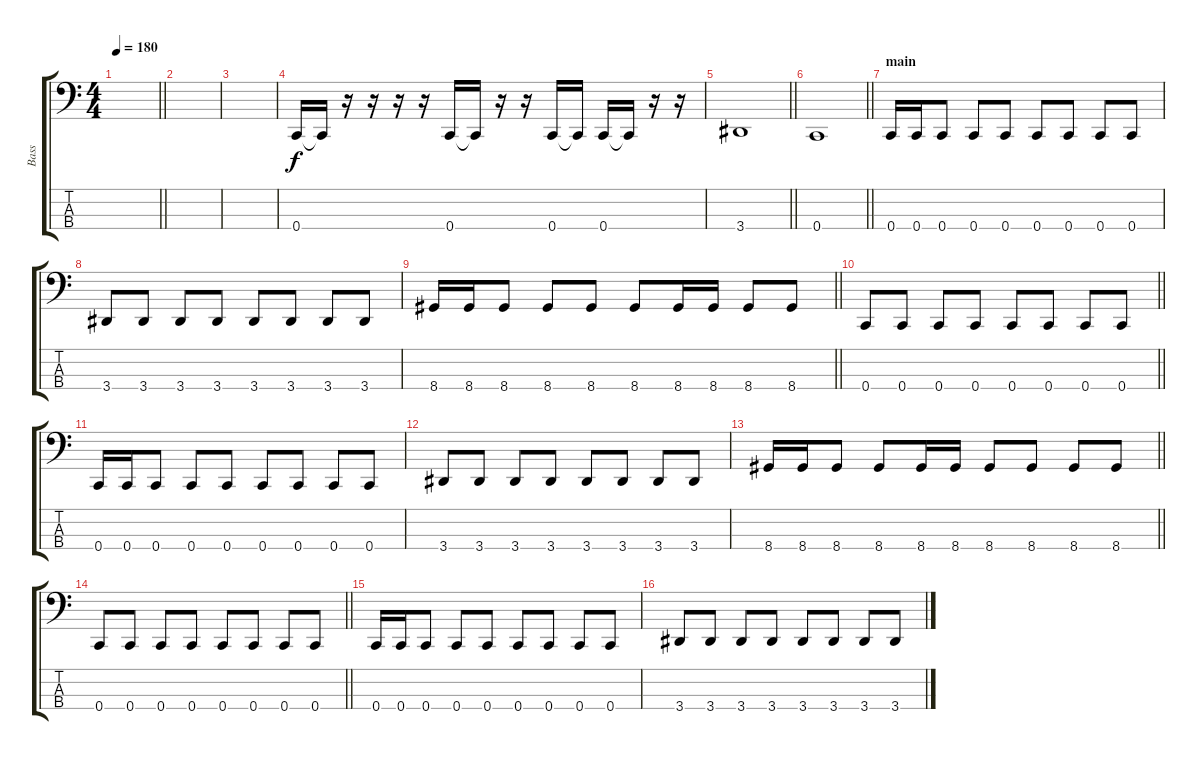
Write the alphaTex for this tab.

\track ("Bass" "Bass") {instrument electricbassfinger}
\staff {score tabs}
\tuning (F2 C2 G1 C1) {hide}
\ts (4 4)
\tempo 180
\clef f4
\barLineRight lightlight
\ks c
|
|
|
0.4.16 0.4{t}.16 r.16 r.16 r.16 r.16 0.4.16 0.4{t}.16 r.16 r.16 0.4.16 0.4{t}.16 0.4.16 0.4{t}.16 r.16 r.16 |
\barLineRight lightlight
3.4.1 |
\barLineRight lightlight
0.4.1 |
\section ("" "main")
0.4.16 0.4.16 0.4.8 0.4.8 0.4.8 0.4.8 0.4.8 0.4.8 0.4.8 |
3.4.8 3.4.8 3.4.8 3.4.8 3.4.8 3.4.8 3.4.8 3.4.8 |
\barLineRight lightlight
8.4.16 8.4.16 8.4.8 8.4.8 8.4.8 8.4.8 8.4.16 8.4.16 8.4.8 8.4.8 |
\barLineRight lightlight
0.4.8 0.4.8 0.4.8 0.4.8 0.4.8 0.4.8 0.4.8 0.4.8 |
0.4.16 0.4.16 0.4.8 0.4.8 0.4.8 0.4.8 0.4.8 0.4.8 0.4.8 |
3.4.8 3.4.8 3.4.8 3.4.8 3.4.8 3.4.8 3.4.8 3.4.8 |
\barLineRight lightlight
8.4.16 8.4.16 8.4.8 8.4.8 8.4.16 8.4.16 8.4.8 8.4.8 8.4.8 8.4.8 |
\barLineRight lightlight
0.4.8 0.4.8 0.4.8 0.4.8 0.4.8 0.4.8 0.4.8 0.4.8 |
0.4.16 0.4.16 0.4.8 0.4.8 0.4.8 0.4.8 0.4.8 0.4.8 0.4.8 |
3.4.8 3.4.8 3.4.8 3.4.8 3.4.8 3.4.8 3.4.8 3.4.8
